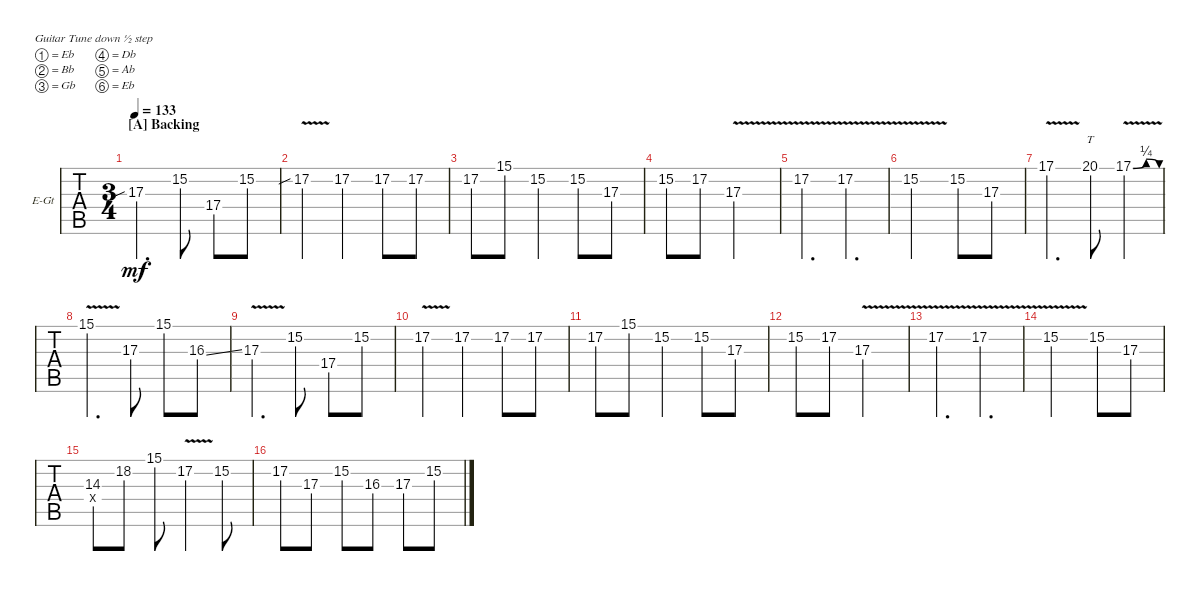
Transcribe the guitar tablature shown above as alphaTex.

\bracketExtendMode groupsimilarinstruments
\firstSystemTrackNameOrientation horizontal
\otherSystemsTrackNameOrientation horizontal
\track ("Lead Guitar" "E-Gt") {instrument distortionguitar}
\staff {tabs}
\tuning (Eb4 Bb3 Gb3 Db3 Ab2 Eb2)
\ts (3 4)
\section ("A" "Backing")
\tempo 133
\clef g2
\ks c
17.3{sib}.4{d dy mf} 15.2.8 17.4.8 15.2.8 |
17.2{v sib}.4 17.2{hac}.4 17.2.8 17.2.8 |
17.2.8 15.1.8 15.2.4 15.2{hac}.8 17.3.8 |
15.2.8 17.2.8 17.3{v}.2 |
17.2{v}.4{d} 17.2{v}.4{d} |
15.2{v}.2 15.2.8 17.3.8 |
17.1{v}.4{d} 20.1.8{tt} 17.1{be (bendrelease 0 0 30.599999999999998 1 30.599999999999998 1 59.4 0) v}.4 |
15.1{v}.4{d} 17.3.8 15.1.8 16.3{ss}.8 |
17.3{v}.4{d} 15.2.8 17.4.8 15.2.8 |
17.2{v}.4 17.2{hac}.4 17.2.8 17.2.8 |
17.2.8 15.1.8 15.2.4 15.2{hac}.8 17.3.8 |
15.2.8 17.2.8 17.3{v}.2 |
17.2{v}.4{d} 17.2{v}.4{d} |
15.2{v}.2 15.2.8 17.3.8 |
(14.4{x} 14.3).8 18.2.8 15.1.8 17.2{v}.4 15.2.8 |
17.2.8 17.3.8 15.2.8 16.3.8 17.3.8 15.2.8
